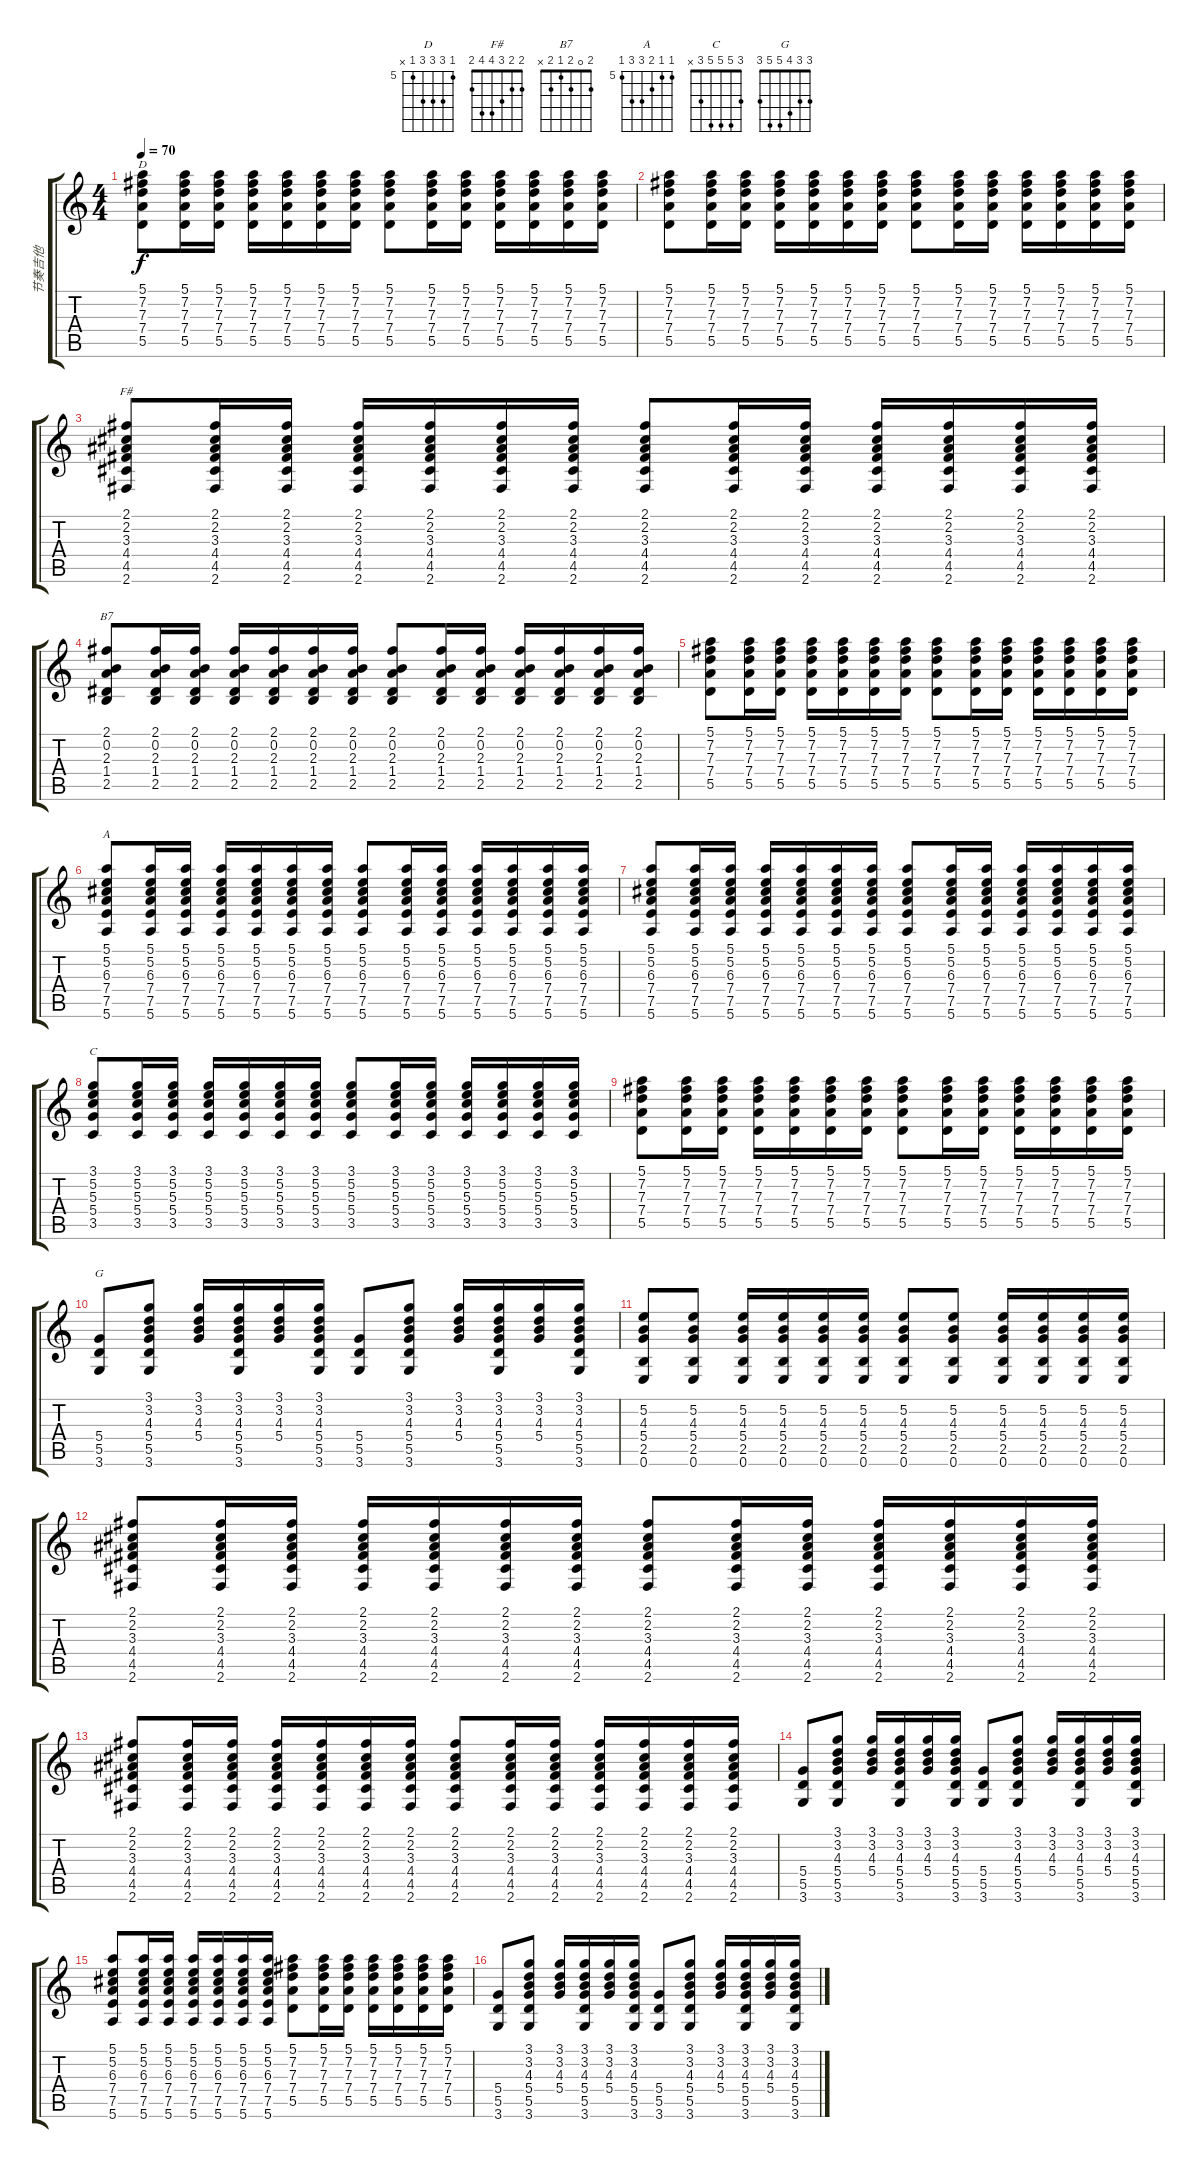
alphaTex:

\track ("节奏吉他" "节奏吉他") {instrument acousticguitarnylon}
\staff {score tabs}
\tuning (E4 B3 G3 D3 A2 E2) {hide}
\chord ("D" 5 7 7 7 5 x) {firstfret 5}
\chord ("F#" 2 2 3 4 4 2)
\chord ("B7" 2 0 2 1 2 x)
\chord ("A" 5 5 6 7 7 5) {firstfret 5}
\chord ("C" 3 5 5 5 3 x)
\chord ("G" 3 3 4 5 5 3)
\ts (4 4)
\tempo 70
\clef g2
\ks c
(5.1 7.2 7.3 7.4 5.5).8{ch "D" dy f volume 9 instrument acousticguitarnylon} (5.1 7.2 7.3 7.4 5.5).16 (5.1 7.2 7.3 7.4 5.5).16 (5.1 7.2 7.3 7.4 5.5).16 (5.1 7.2 7.3 7.4 5.5).16 (5.1 7.2 7.3 7.4 5.5).16 (5.1 7.2 7.3 7.4 5.5).16 (5.1 7.2 7.3 7.4 5.5).8 (5.1 7.2 7.3 7.4 5.5).16 (5.1 7.2 7.3 7.4 5.5).16 (5.1 7.2 7.3 7.4 5.5).16 (5.1 7.2 7.3 7.4 5.5).16 (5.1 7.2 7.3 7.4 5.5).16 (5.1 7.2 7.3 7.4 5.5).16 |
(5.1 7.2 7.3 7.4 5.5).8 (5.1 7.2 7.3 7.4 5.5).16 (5.1 7.2 7.3 7.4 5.5).16 (5.1 7.2 7.3 7.4 5.5).16 (5.1 7.2 7.3 7.4 5.5).16 (5.1 7.2 7.3 7.4 5.5).16 (5.1 7.2 7.3 7.4 5.5).16 (5.1 7.2 7.3 7.4 5.5).8 (5.1 7.2 7.3 7.4 5.5).16 (5.1 7.2 7.3 7.4 5.5).16 (5.1 7.2 7.3 7.4 5.5).16 (5.1 7.2 7.3 7.4 5.5).16 (5.1 7.2 7.3 7.4 5.5).16 (5.1 7.2 7.3 7.4 5.5).16 |
(2.1 2.2 3.3 4.4 4.5 2.6).8{ch "F#"} (2.1 2.2 3.3 4.4 4.5 2.6).16 (2.1 2.2 3.3 4.4 4.5 2.6).16 (2.1 2.2 3.3 4.4 4.5 2.6).16 (2.1 2.2 3.3 4.4 4.5 2.6).16 (2.1 2.2 3.3 4.4 4.5 2.6).16 (2.1 2.2 3.3 4.4 4.5 2.6).16 (2.1 2.2 3.3 4.4 4.5 2.6).8 (2.1 2.2 3.3 4.4 4.5 2.6).16 (2.1 2.2 3.3 4.4 4.5 2.6).16 (2.1 2.2 3.3 4.4 4.5 2.6).16 (2.1 2.2 3.3 4.4 4.5 2.6).16 (2.1 2.2 3.3 4.4 4.5 2.6).16 (2.1 2.2 3.3 4.4 4.5 2.6).16 |
(2.1 0.2 2.3 1.4 2.5).8{ch "B7"} (2.1 0.2 2.3 1.4 2.5).16 (2.1 0.2 2.3 1.4 2.5).16 (2.1 0.2 2.3 1.4 2.5).16 (2.1 0.2 2.3 1.4 2.5).16 (2.1 0.2 2.3 1.4 2.5).16 (2.1 0.2 2.3 1.4 2.5).16 (2.1 0.2 2.3 1.4 2.5).8 (2.1 0.2 2.3 1.4 2.5).16 (2.1 0.2 2.3 1.4 2.5).16 (2.1 0.2 2.3 1.4 2.5).16 (2.1 0.2 2.3 1.4 2.5).16 (2.1 0.2 2.3 1.4 2.5).16 (2.1 0.2 2.3 1.4 2.5).16 |
(5.1 7.2 7.3 7.4 5.5).8 (5.1 7.2 7.3 7.4 5.5).16 (5.1 7.2 7.3 7.4 5.5).16 (5.1 7.2 7.3 7.4 5.5).16 (5.1 7.2 7.3 7.4 5.5).16 (5.1 7.2 7.3 7.4 5.5).16 (5.1 7.2 7.3 7.4 5.5).16 (5.1 7.2 7.3 7.4 5.5).8 (5.1 7.2 7.3 7.4 5.5).16 (5.1 7.2 7.3 7.4 5.5).16 (5.1 7.2 7.3 7.4 5.5).16 (5.1 7.2 7.3 7.4 5.5).16 (5.1 7.2 7.3 7.4 5.5).16 (5.1 7.2 7.3 7.4 5.5).16 |
(5.1 5.2 6.3 7.4 7.5 5.6).8{ch "A"} (5.1 5.2 6.3 7.4 7.5 5.6).16 (5.1 5.2 6.3 7.4 7.5 5.6).16 (5.1 5.2 6.3 7.4 7.5 5.6).16 (5.1 5.2 6.3 7.4 7.5 5.6).16 (5.1 5.2 6.3 7.4 7.5 5.6).16 (5.1 5.2 6.3 7.4 7.5 5.6).16 (5.1 5.2 6.3 7.4 7.5 5.6).8 (5.1 5.2 6.3 7.4 7.5 5.6).16 (5.1 5.2 6.3 7.4 7.5 5.6).16 (5.1 5.2 6.3 7.4 7.5 5.6).16 (5.1 5.2 6.3 7.4 7.5 5.6).16 (5.1 5.2 6.3 7.4 7.5 5.6).16 (5.1 5.2 6.3 7.4 7.5 5.6).16 |
(5.1 5.2 6.3 7.4 7.5 5.6).8 (5.1 5.2 6.3 7.4 7.5 5.6).16 (5.1 5.2 6.3 7.4 7.5 5.6).16 (5.1 5.2 6.3 7.4 7.5 5.6).16 (5.1 5.2 6.3 7.4 7.5 5.6).16 (5.1 5.2 6.3 7.4 7.5 5.6).16 (5.1 5.2 6.3 7.4 7.5 5.6).16 (5.1 5.2 6.3 7.4 7.5 5.6).8 (5.1 5.2 6.3 7.4 7.5 5.6).16 (5.1 5.2 6.3 7.4 7.5 5.6).16 (5.1 5.2 6.3 7.4 7.5 5.6).16 (5.1 5.2 6.3 7.4 7.5 5.6).16 (5.1 5.2 6.3 7.4 7.5 5.6).16 (5.1 5.2 6.3 7.4 7.5 5.6).16 |
(3.1 5.2 5.3 5.4 3.5).8{ch "C"} (3.1 5.2 5.3 5.4 3.5).16 (3.1 5.2 5.3 5.4 3.5).16 (3.1 5.2 5.3 5.4 3.5).16 (3.1 5.2 5.3 5.4 3.5).16 (3.1 5.2 5.3 5.4 3.5).16 (3.1 5.2 5.3 5.4 3.5).16 (3.1 5.2 5.3 5.4 3.5).8 (3.1 5.2 5.3 5.4 3.5).16 (3.1 5.2 5.3 5.4 3.5).16 (3.1 5.2 5.3 5.4 3.5).16 (3.1 5.2 5.3 5.4 3.5).16 (3.1 5.2 5.3 5.4 3.5).16 (3.1 5.2 5.3 5.4 3.5).16 |
(5.1 7.2 7.3 7.4 5.5).8 (5.1 7.2 7.3 7.4 5.5).16 (5.1 7.2 7.3 7.4 5.5).16 (5.1 7.2 7.3 7.4 5.5).16 (5.1 7.2 7.3 7.4 5.5).16 (5.1 7.2 7.3 7.4 5.5).16 (5.1 7.2 7.3 7.4 5.5).16 (5.1 7.2 7.3 7.4 5.5).8 (5.1 7.2 7.3 7.4 5.5).16 (5.1 7.2 7.3 7.4 5.5).16 (5.1 7.2 7.3 7.4 5.5).16 (5.1 7.2 7.3 7.4 5.5).16 (5.1 7.2 7.3 7.4 5.5).16 (5.1 7.2 7.3 7.4 5.5).16 |
(5.4 5.5 3.6).8{ch "G"} (3.1 3.2 4.3 5.4 5.5 3.6).8 (3.1 3.2 4.3 5.4).16 (3.1 3.2 4.3 5.4 5.5 3.6).16 (3.1 3.2 4.3 5.4).16 (3.1 3.2 4.3 5.4 5.5 3.6).16 (5.4 5.5 3.6).8 (3.1 3.2 4.3 5.4 5.5 3.6).8 (3.1 3.2 4.3 5.4).16 (3.1 3.2 4.3 5.4 5.5 3.6).16 (3.1 3.2 4.3 5.4).16 (3.1 3.2 4.3 5.4 5.5 3.6).16 |
(5.2 4.3 5.4 2.5 0.6).8 (5.2 4.3 5.4 2.5 0.6).8 (5.2 4.3 5.4 2.5 0.6).16 (5.2 4.3 5.4 2.5 0.6).16 (5.2 4.3 5.4 2.5 0.6).16 (5.2 4.3 5.4 2.5 0.6).16 (5.2 4.3 5.4 2.5 0.6).8 (5.2 4.3 5.4 2.5 0.6).8 (5.2 4.3 5.4 2.5 0.6).16 (5.2 4.3 5.4 2.5 0.6).16 (5.2 4.3 5.4 2.5 0.6).16 (5.2 4.3 5.4 2.5 0.6).16 |
(2.1 2.2 3.3 4.4 4.5 2.6).8 (2.1 2.2 3.3 4.4 4.5 2.6).16 (2.1 2.2 3.3 4.4 4.5 2.6).16 (2.1 2.2 3.3 4.4 4.5 2.6).16 (2.1 2.2 3.3 4.4 4.5 2.6).16 (2.1 2.2 3.3 4.4 4.5 2.6).16 (2.1 2.2 3.3 4.4 4.5 2.6).16 (2.1 2.2 3.3 4.4 4.5 2.6).8 (2.1 2.2 3.3 4.4 4.5 2.6).16 (2.1 2.2 3.3 4.4 4.5 2.6).16 (2.1 2.2 3.3 4.4 4.5 2.6).16 (2.1 2.2 3.3 4.4 4.5 2.6).16 (2.1 2.2 3.3 4.4 4.5 2.6).16 (2.1 2.2 3.3 4.4 4.5 2.6).16 |
(2.1 2.2 3.3 4.4 4.5 2.6).8{volume 16 instrument acousticguitarnylon} (2.1 2.2 3.3 4.4 4.5 2.6).16 (2.1 2.2 3.3 4.4 4.5 2.6).16 (2.1 2.2 3.3 4.4 4.5 2.6).16 (2.1 2.2 3.3 4.4 4.5 2.6).16 (2.1 2.2 3.3 4.4 4.5 2.6).16 (2.1 2.2 3.3 4.4 4.5 2.6).16 (2.1 2.2 3.3 4.4 4.5 2.6).8 (2.1 2.2 3.3 4.4 4.5 2.6).16 (2.1 2.2 3.3 4.4 4.5 2.6).16 (2.1 2.2 3.3 4.4 4.5 2.6).16 (2.1 2.2 3.3 4.4 4.5 2.6).16 (2.1 2.2 3.3 4.4 4.5 2.6).16 (2.1 2.2 3.3 4.4 4.5 2.6).16 |
(5.4 5.5 3.6).8 (3.1 3.2 4.3 5.4 5.5 3.6).8 (3.1 3.2 4.3 5.4).16 (3.1 3.2 4.3 5.4 5.5 3.6).16 (3.1 3.2 4.3 5.4).16 (3.1 3.2 4.3 5.4 5.5 3.6).16 (5.4 5.5 3.6).8 (3.1 3.2 4.3 5.4 5.5 3.6).8 (3.1 3.2 4.3 5.4).16 (3.1 3.2 4.3 5.4 5.5 3.6).16 (3.1 3.2 4.3 5.4).16 (3.1 3.2 4.3 5.4 5.5 3.6).16 |
(5.1 5.2 6.3 7.4 7.5 5.6).8 (5.1 5.2 6.3 7.4 7.5 5.6).16 (5.1 5.2 6.3 7.4 7.5 5.6).16 (5.1 5.2 6.3 7.4 7.5 5.6).16 (5.1 5.2 6.3 7.4 7.5 5.6).16 (5.1 5.2 6.3 7.4 7.5 5.6).16 (5.1 5.2 6.3 7.4 7.5 5.6).16 (5.1 7.2 7.3 7.4 5.5).8 (5.1 7.2 7.3 7.4 5.5).16 (5.1 7.2 7.3 7.4 5.5).16 (5.1 7.2 7.3 7.4 5.5).16 (5.1 7.2 7.3 7.4 5.5).16 (5.1 7.2 7.3 7.4 5.5).16 (5.1 7.2 7.3 7.4 5.5).16 |
(5.4 5.5 3.6).8 (3.1 3.2 4.3 5.4 5.5 3.6).8 (3.1 3.2 4.3 5.4).16 (3.1 3.2 4.3 5.4 5.5 3.6).16 (3.1 3.2 4.3 5.4).16 (3.1 3.2 4.3 5.4 5.5 3.6).16 (5.4 5.5 3.6).8 (3.1 3.2 4.3 5.4 5.5 3.6).8 (3.1 3.2 4.3 5.4).16 (3.1 3.2 4.3 5.4 5.5 3.6).16 (3.1 3.2 4.3 5.4).16 (3.1 3.2 4.3 5.4 5.5 3.6).16
